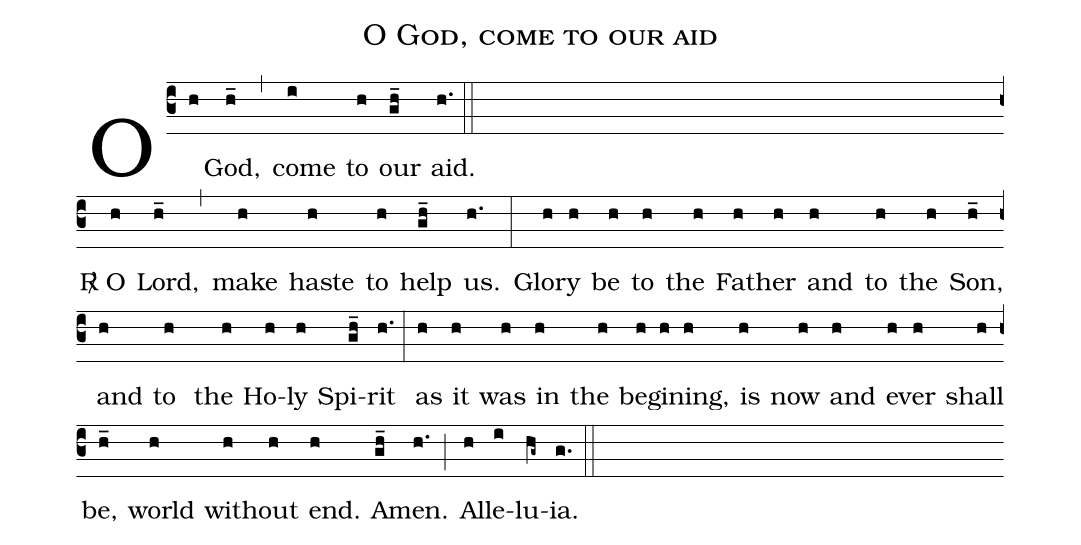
name: O God, come to our aid;
%%
(c3)O(h) God,(h_) (,) come(i) to(h) our(gh_) aid.(h.) (::) (Z)
<sp>R/</sp> O(h) Lord,(h_) (,) make(h) haste(h) to(h) help(gh_) us.(h.) (:)
Glo(h)ry(h) be(h) to(h) the(h) Fa(h)ther(h) and(h) to(h) the(h) Son,(h_) and(h) to (h) the(h) Ho(h)ly(h) Spi(gh_)rit(h.) (:)
as(h) it(h) was(h) in(h) the(h) be(h)gin(h)ing,(h)
is(h) now(h) and(h) ev(h)er(h) shall(h) be,(h_)
world(h) with(h)out(h) end.(h) A(gh_)men.(h.) (;) Al(h)le(i)lu(hg~)ia.(g.) (::)
